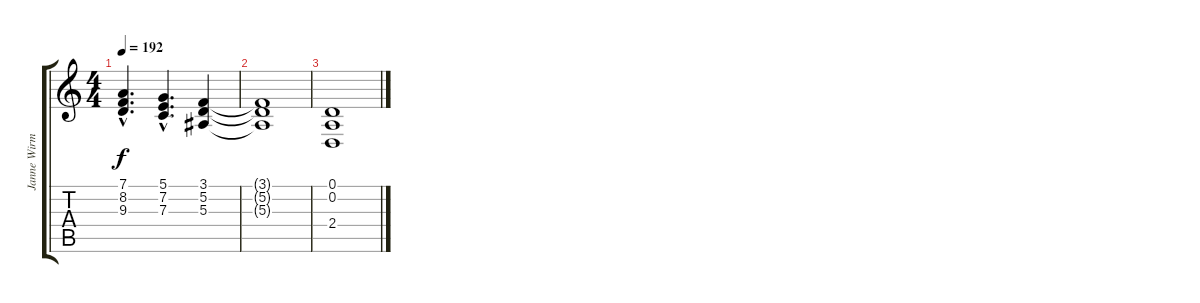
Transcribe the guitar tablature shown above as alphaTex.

\track ("Janne Wirman" "Janne Wirm") {instrument lead1square}
\staff {score tabs}
\tuning (D4 A3 F3 C3 G2 D2) {hide}
\ts (4 4)
\tempo 192
\clef g2
\ks c
(7.1{hac} 8.2{hac} 9.3{hac}).4{d dy f} (5.1{hac} 7.2{hac} 7.3{hac}).4{d} (3.1 5.2 5.3).4 |
(3.1{t} 5.2{t} 5.3{t}).1 |
(0.1 0.2 2.4).1
